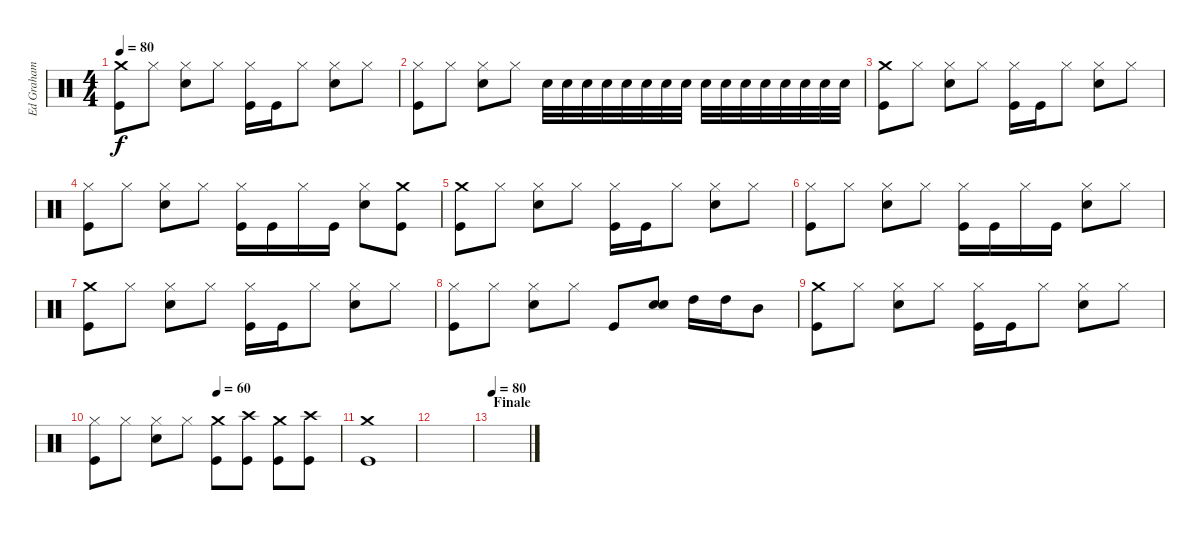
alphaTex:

\track ("Ed Graham" "Ed Graham") {instrument percussion}
\staff {score}
\articulation defaults
\ts (4 4)
\tempo 80
\clef neutral
\ks c
("Crash medium (hit)" "Kick (hit)").8{dy f} "Hi-Hat (closed)".8 ("Hi-Hat (closed)" "Electric Snare (hit)").8 "Hi-Hat (closed)".8 ("Hi-Hat (closed)" "Kick (hit)").16 "Kick (hit)".16 "Hi-Hat (closed)".8 ("Hi-Hat (closed)" "Electric Snare (hit)").8 "Hi-Hat (closed)".8 |
("Hi-Hat (closed)" "Kick (hit)").8 "Hi-Hat (closed)".8 ("Hi-Hat (closed)" "Electric Snare (hit)").8 "Hi-Hat (closed)".8 "Electric Snare (hit)".32 "Electric Snare (hit)".32 "Electric Snare (hit)".32 "Electric Snare (hit)".32 "Electric Snare (hit)".32 "Electric Snare (hit)".32 "Electric Snare (hit)".32 "Electric Snare (hit)".32 "Electric Snare (hit)".32 "Electric Snare (hit)".32 "Electric Snare (hit)".32 "Electric Snare (hit)".32 "Electric Snare (hit)".32 "Electric Snare (hit)".32 "Electric Snare (hit)".32 "Electric Snare (hit)".32 |
("Crash medium (hit)" "Kick (hit)").8 "Hi-Hat (closed)".8 ("Hi-Hat (closed)" "Electric Snare (hit)").8 "Hi-Hat (closed)".8 ("Hi-Hat (closed)" "Kick (hit)").16 "Kick (hit)".16 "Hi-Hat (closed)".8 ("Hi-Hat (closed)" "Electric Snare (hit)").8 "Hi-Hat (closed)".8 |
("Hi-Hat (closed)" "Kick (hit)").8 "Hi-Hat (closed)".8 ("Hi-Hat (closed)" "Electric Snare (hit)").8 "Hi-Hat (closed)".8 ("Hi-Hat (closed)" "Kick (hit)").16 "Kick (hit)".16 "Hi-Hat (closed)".16 "Kick (hit)".16 ("Hi-Hat (closed)" "Electric Snare (hit)").8 ("Crash medium (hit)" "Kick (hit)").8 |
("Crash medium (hit)" "Kick (hit)").8 "Hi-Hat (closed)".8 ("Hi-Hat (closed)" "Electric Snare (hit)").8 "Hi-Hat (closed)".8 ("Hi-Hat (closed)" "Kick (hit)").16 "Kick (hit)".16 "Hi-Hat (closed)".8 ("Hi-Hat (closed)" "Electric Snare (hit)").8 "Hi-Hat (closed)".8 |
("Hi-Hat (closed)" "Kick (hit)").8 "Hi-Hat (closed)".8 ("Hi-Hat (closed)" "Electric Snare (hit)").8 "Hi-Hat (closed)".8 ("Hi-Hat (closed)" "Kick (hit)").16 "Kick (hit)".16 "Hi-Hat (closed)".16 "Kick (hit)".16 ("Hi-Hat (closed)" "Electric Snare (hit)").8 "Hi-Hat (closed)".8 |
("Crash medium (hit)" "Kick (hit)").8 "Hi-Hat (closed)".8 ("Hi-Hat (closed)" "Electric Snare (hit)").8 "Hi-Hat (closed)".8 ("Hi-Hat (closed)" "Kick (hit)").16 "Kick (hit)".16 "Hi-Hat (closed)".8 ("Hi-Hat (closed)" "Electric Snare (hit)").8 "Hi-Hat (closed)".8 |
("Hi-Hat (closed)" "Kick (hit)").8 "Hi-Hat (closed)".8 ("Hi-Hat (closed)" "Electric Snare (hit)").8 "Hi-Hat (closed)".8 "Kick (hit)".8 ("Electric Snare (hit)" "Electric Snare (hit)").8{bu 120} "High Tom (hit)".16 "High Tom (hit)".16 "Mid Tom (hit)".8 |
("Crash medium (hit)" "Kick (hit)").8 "Hi-Hat (closed)".8 ("Hi-Hat (closed)" "Electric Snare (hit)").8 "Hi-Hat (closed)".8 ("Hi-Hat (closed)" "Kick (hit)").16 "Kick (hit)".16 "Hi-Hat (closed)".8 ("Hi-Hat (closed)" "Electric Snare (hit)").8 "Hi-Hat (closed)".8 |
\tempo (60 0.5)
("Hi-Hat (closed)" "Kick (hit)").8 "Hi-Hat (closed)".8 ("Hi-Hat (closed)" "Electric Snare (hit)").8 "Hi-Hat (closed)".8 ("Crash medium (hit)" "Kick (hit)").8 ("Crash high (hit)" "Kick (hit)").8 ("Crash medium (hit)" "Kick (hit)").8 ("Crash high (hit)" "Kick (hit)").8 |
("Crash medium (hit)" "Kick (hit)").1 |
|
\section ("" "Finale")
\tempo 80
